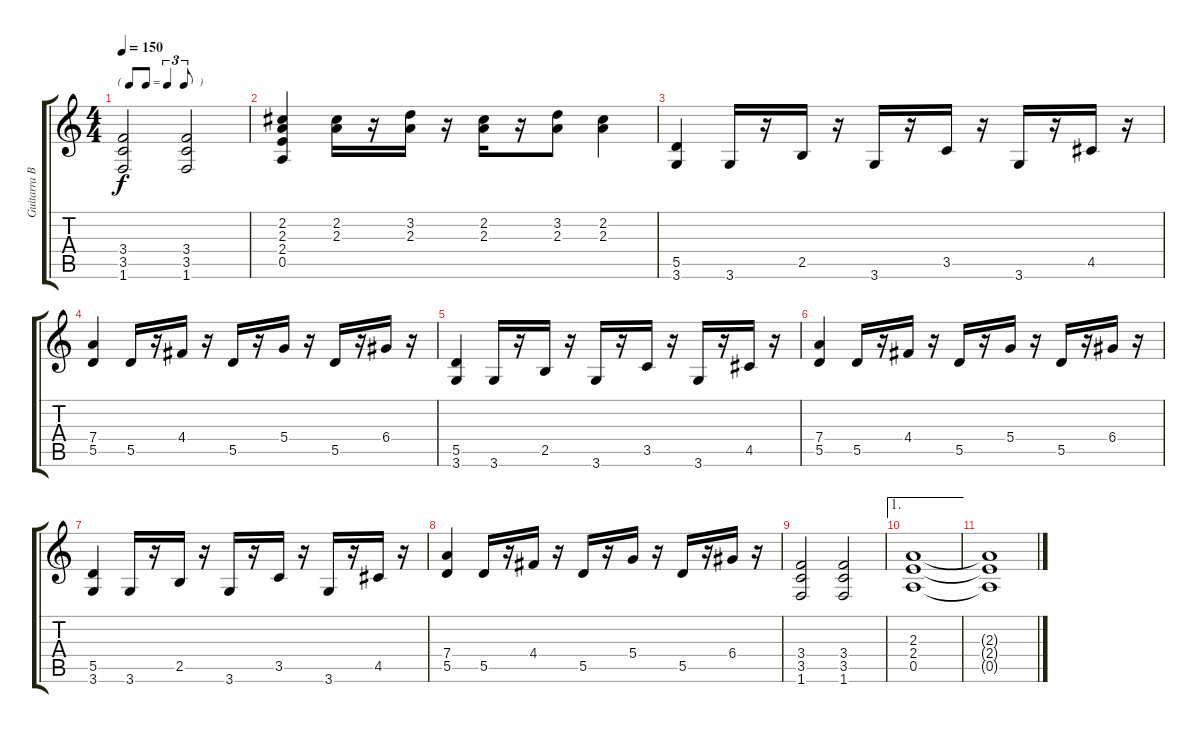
\track ("Guitarra Base" "Guitarra B") {instrument distortionguitar}
\staff {score tabs}
\tuning (E4 B3 G3 D3 A2 E2) {hide}
\ts (4 4)
\tf triplet8th
\tempo 150
\clef g2
\ks c
(3.4 3.5 1.6).2{dy f} (3.4 3.5 1.6).2 |
(2.2 2.3 2.4 0.5).4 (2.2 2.3).16 r.16 (3.2 2.3).16 r.16 (2.2 2.3).16 r.16 (3.2 2.3).8 (2.2 2.3).4 |
(5.5 3.6).4 3.6.16 r.16 2.5.16 r.16 3.6.16 r.16 3.5.16 r.16 3.6.16 r.16 4.5.16 r.16 |
(7.4 5.5).4 5.5.16 r.16 4.4.16 r.16 5.5.16 r.16 5.4.16 r.16 5.5.16 r.16 6.4.16 r.16 |
(5.5 3.6).4 3.6.16 r.16 2.5.16 r.16 3.6.16 r.16 3.5.16 r.16 3.6.16 r.16 4.5.16 r.16 |
(7.4 5.5).4 5.5.16 r.16 4.4.16 r.16 5.5.16 r.16 5.4.16 r.16 5.5.16 r.16 6.4.16 r.16 |
(5.5 3.6).4 3.6.16 r.16 2.5.16 r.16 3.6.16 r.16 3.5.16 r.16 3.6.16 r.16 4.5.16 r.16 |
(7.4 5.5).4 5.5.16 r.16 4.4.16 r.16 5.5.16 r.16 5.4.16 r.16 5.5.16 r.16 6.4.16 r.16 |
(3.4 3.5 1.6).2 (3.4 3.5 1.6).2 |
\ae 1
(2.3 2.4 0.5).1 |
(2.3{t} 2.4{t} 0.5{t}).1
